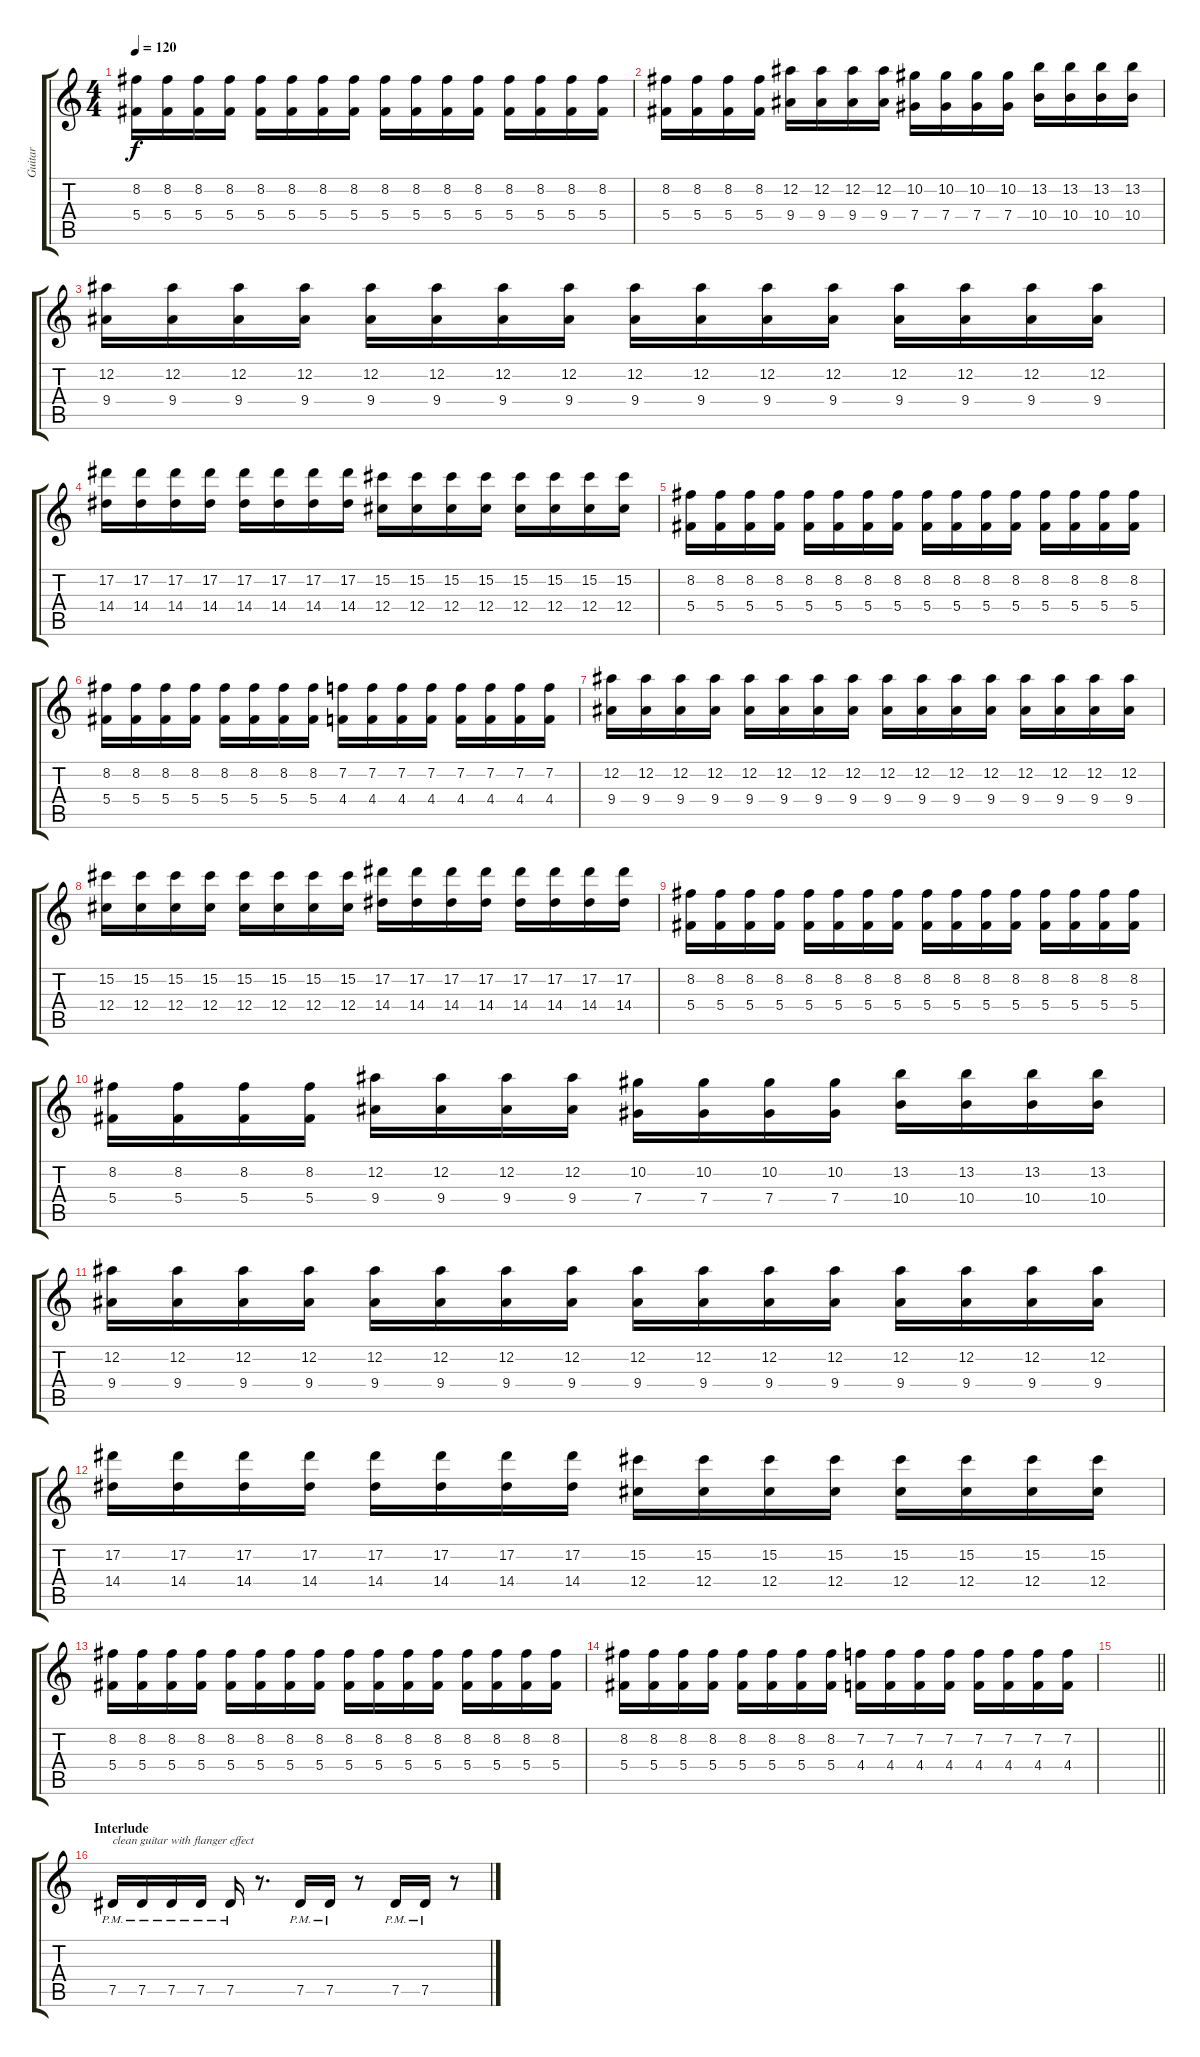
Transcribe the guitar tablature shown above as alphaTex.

\track ("Guitar" "Guitar") {instrument distortionguitar}
\staff {score tabs}
\tuning (Eb4 Bb3 Gb3 Db3 Ab2 Eb2) {hide}
\ts (4 4)
\tempo 120
\clef g2
\ks c
(8.2 5.4).16{dy f} (8.2 5.4).16 (8.2 5.4).16 (8.2 5.4).16 (8.2 5.4).16 (8.2 5.4).16 (8.2 5.4).16 (8.2 5.4).16 (8.2 5.4).16 (8.2 5.4).16 (8.2 5.4).16 (8.2 5.4).16 (8.2 5.4).16 (8.2 5.4).16 (8.2 5.4).16 (8.2 5.4).16 |
(8.2 5.4).16 (8.2 5.4).16 (8.2 5.4).16 (8.2 5.4).16 (12.2 9.4).16 (12.2 9.4).16 (12.2 9.4).16 (12.2 9.4).16 (10.2 7.4).16 (10.2 7.4).16 (10.2 7.4).16 (10.2 7.4).16 (13.2 10.4).16 (13.2 10.4).16 (13.2 10.4).16 (13.2 10.4).16 |
(12.2 9.4).16 (12.2 9.4).16 (12.2 9.4).16 (12.2 9.4).16 (12.2 9.4).16 (12.2 9.4).16 (12.2 9.4).16 (12.2 9.4).16 (12.2 9.4).16 (12.2 9.4).16 (12.2 9.4).16 (12.2 9.4).16 (12.2 9.4).16 (12.2 9.4).16 (12.2 9.4).16 (12.2 9.4).16 |
(17.2 14.4).16 (17.2 14.4).16 (17.2 14.4).16 (17.2 14.4).16 (17.2 14.4).16 (17.2 14.4).16 (17.2 14.4).16 (17.2 14.4).16 (15.2 12.4).16 (15.2 12.4).16 (15.2 12.4).16 (15.2 12.4).16 (15.2 12.4).16 (15.2 12.4).16 (15.2 12.4).16 (15.2 12.4).16 |
(8.2 5.4).16 (8.2 5.4).16 (8.2 5.4).16 (8.2 5.4).16 (8.2 5.4).16 (8.2 5.4).16 (8.2 5.4).16 (8.2 5.4).16 (8.2 5.4).16 (8.2 5.4).16 (8.2 5.4).16 (8.2 5.4).16 (8.2 5.4).16 (8.2 5.4).16 (8.2 5.4).16 (8.2 5.4).16 |
(8.2 5.4).16 (8.2 5.4).16 (8.2 5.4).16 (8.2 5.4).16 (8.2 5.4).16 (8.2 5.4).16 (8.2 5.4).16 (8.2 5.4).16 (7.2 4.4).16 (7.2 4.4).16 (7.2 4.4).16 (7.2 4.4).16 (7.2 4.4).16 (7.2 4.4).16 (7.2 4.4).16 (7.2 4.4).16 |
(12.2 9.4).16 (12.2 9.4).16 (12.2 9.4).16 (12.2 9.4).16 (12.2 9.4).16 (12.2 9.4).16 (12.2 9.4).16 (12.2 9.4).16 (12.2 9.4).16 (12.2 9.4).16 (12.2 9.4).16 (12.2 9.4).16 (12.2 9.4).16 (12.2 9.4).16 (12.2 9.4).16 (12.2 9.4).16 |
(15.2 12.4).16 (15.2 12.4).16 (15.2 12.4).16 (15.2 12.4).16 (15.2 12.4).16 (15.2 12.4).16 (15.2 12.4).16 (15.2 12.4).16 (17.2 14.4).16 (17.2 14.4).16 (17.2 14.4).16 (17.2 14.4).16 (17.2 14.4).16 (17.2 14.4).16 (17.2 14.4).16 (17.2 14.4).16 |
(8.2 5.4).16 (8.2 5.4).16 (8.2 5.4).16 (8.2 5.4).16 (8.2 5.4).16 (8.2 5.4).16 (8.2 5.4).16 (8.2 5.4).16 (8.2 5.4).16 (8.2 5.4).16 (8.2 5.4).16 (8.2 5.4).16 (8.2 5.4).16 (8.2 5.4).16 (8.2 5.4).16 (8.2 5.4).16 |
(8.2 5.4).16 (8.2 5.4).16 (8.2 5.4).16 (8.2 5.4).16 (12.2 9.4).16 (12.2 9.4).16 (12.2 9.4).16 (12.2 9.4).16 (10.2 7.4).16 (10.2 7.4).16 (10.2 7.4).16 (10.2 7.4).16 (13.2 10.4).16 (13.2 10.4).16 (13.2 10.4).16 (13.2 10.4).16 |
(12.2 9.4).16 (12.2 9.4).16 (12.2 9.4).16 (12.2 9.4).16 (12.2 9.4).16 (12.2 9.4).16 (12.2 9.4).16 (12.2 9.4).16 (12.2 9.4).16 (12.2 9.4).16 (12.2 9.4).16 (12.2 9.4).16 (12.2 9.4).16 (12.2 9.4).16 (12.2 9.4).16 (12.2 9.4).16 |
(17.2 14.4).16 (17.2 14.4).16 (17.2 14.4).16 (17.2 14.4).16 (17.2 14.4).16 (17.2 14.4).16 (17.2 14.4).16 (17.2 14.4).16 (15.2 12.4).16 (15.2 12.4).16 (15.2 12.4).16 (15.2 12.4).16 (15.2 12.4).16 (15.2 12.4).16 (15.2 12.4).16 (15.2 12.4).16 |
(8.2 5.4).16 (8.2 5.4).16 (8.2 5.4).16 (8.2 5.4).16 (8.2 5.4).16 (8.2 5.4).16 (8.2 5.4).16 (8.2 5.4).16 (8.2 5.4).16 (8.2 5.4).16 (8.2 5.4).16 (8.2 5.4).16 (8.2 5.4).16 (8.2 5.4).16 (8.2 5.4).16 (8.2 5.4).16 |
(8.2 5.4).16 (8.2 5.4).16 (8.2 5.4).16 (8.2 5.4).16 (8.2 5.4).16 (8.2 5.4).16 (8.2 5.4).16 (8.2 5.4).16 (7.2 4.4).16 (7.2 4.4).16 (7.2 4.4).16 (7.2 4.4).16 (7.2 4.4).16 (7.2 4.4).16 (7.2 4.4).16 (7.2 4.4).16 |
\barLineRight lightlight
|
\section ("" "Interlude")
7.5{pm}.16{txt "clean guitar with flanger effect" balance 8 instrument pad7halo} 7.5{pm}.16 7.5{pm}.16 7.5{pm}.16 7.5{pm}.16 r.8{d} 7.5{pm}.16 7.5{pm}.16 r.8 7.5{pm}.16 7.5{pm}.16 r.8
